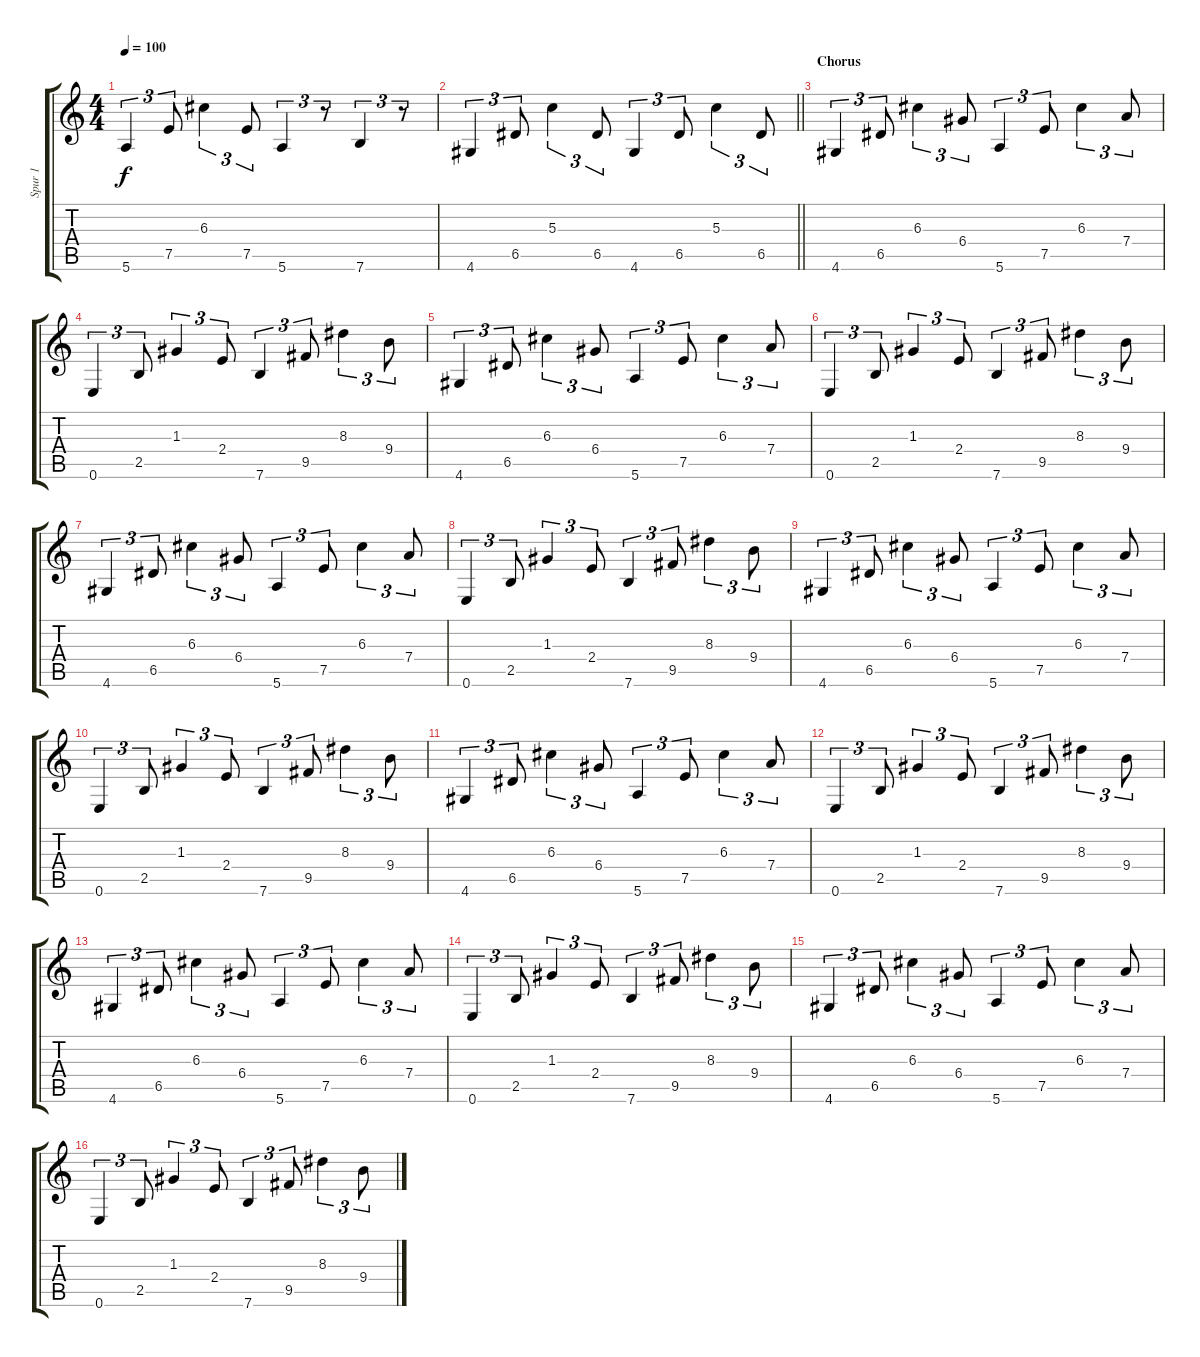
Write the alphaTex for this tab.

\track ("Spur 1" "Spur 1") {instrument acousticguitarnylon}
\staff {score tabs}
\tuning (E4 B3 G3 D3 A2 E2) {hide}
\ts (4 4)
\tempo 100
\clef g2
\ks c
5.6.4{tu (3 2) dy f} 7.5.8{tu (3 2)} 6.3.4{tu (3 2)} 7.5.8{tu (3 2)} 5.6.4{tu (3 2)} r.8{tu (3 2)} 7.6.4{tu (3 2)} r.8{tu (3 2)} |
\barLineRight lightlight
4.6.4{tu (3 2)} 6.5.8{tu (3 2)} 5.3.4{tu (3 2)} 6.5.8{tu (3 2)} 4.6.4{tu (3 2)} 6.5.8{tu (3 2)} 5.3.4{tu (3 2)} 6.5.8{tu (3 2)} |
\section ("" "Chorus")
4.6.4{tu (3 2)} 6.5.8{tu (3 2)} 6.3.4{tu (3 2)} 6.4.8{tu (3 2)} 5.6.4{tu (3 2)} 7.5.8{tu (3 2)} 6.3.4{tu (3 2)} 7.4.8{tu (3 2)} |
0.6.4{tu (3 2)} 2.5.8{tu (3 2)} 1.3.4{tu (3 2)} 2.4.8{tu (3 2)} 7.6.4{tu (3 2)} 9.5.8{tu (3 2)} 8.3.4{tu (3 2)} 9.4.8{tu (3 2)} |
4.6.4{tu (3 2)} 6.5.8{tu (3 2)} 6.3.4{tu (3 2)} 6.4.8{tu (3 2)} 5.6.4{tu (3 2)} 7.5.8{tu (3 2)} 6.3.4{tu (3 2)} 7.4.8{tu (3 2)} |
0.6.4{tu (3 2)} 2.5.8{tu (3 2)} 1.3.4{tu (3 2)} 2.4.8{tu (3 2)} 7.6.4{tu (3 2)} 9.5.8{tu (3 2)} 8.3.4{tu (3 2)} 9.4.8{tu (3 2)} |
4.6.4{tu (3 2)} 6.5.8{tu (3 2)} 6.3.4{tu (3 2)} 6.4.8{tu (3 2)} 5.6.4{tu (3 2)} 7.5.8{tu (3 2)} 6.3.4{tu (3 2)} 7.4.8{tu (3 2)} |
0.6.4{tu (3 2)} 2.5.8{tu (3 2)} 1.3.4{tu (3 2)} 2.4.8{tu (3 2)} 7.6.4{tu (3 2)} 9.5.8{tu (3 2)} 8.3.4{tu (3 2)} 9.4.8{tu (3 2)} |
4.6.4{tu (3 2)} 6.5.8{tu (3 2)} 6.3.4{tu (3 2)} 6.4.8{tu (3 2)} 5.6.4{tu (3 2)} 7.5.8{tu (3 2)} 6.3.4{tu (3 2)} 7.4.8{tu (3 2)} |
0.6.4{tu (3 2)} 2.5.8{tu (3 2)} 1.3.4{tu (3 2)} 2.4.8{tu (3 2)} 7.6.4{tu (3 2)} 9.5.8{tu (3 2)} 8.3.4{tu (3 2)} 9.4.8{tu (3 2)} |
4.6.4{tu (3 2)} 6.5.8{tu (3 2)} 6.3.4{tu (3 2)} 6.4.8{tu (3 2)} 5.6.4{tu (3 2)} 7.5.8{tu (3 2)} 6.3.4{tu (3 2)} 7.4.8{tu (3 2)} |
0.6.4{tu (3 2)} 2.5.8{tu (3 2)} 1.3.4{tu (3 2)} 2.4.8{tu (3 2)} 7.6.4{tu (3 2)} 9.5.8{tu (3 2)} 8.3.4{tu (3 2)} 9.4.8{tu (3 2)} |
4.6.4{tu (3 2)} 6.5.8{tu (3 2)} 6.3.4{tu (3 2)} 6.4.8{tu (3 2)} 5.6.4{tu (3 2)} 7.5.8{tu (3 2)} 6.3.4{tu (3 2)} 7.4.8{tu (3 2)} |
0.6.4{tu (3 2)} 2.5.8{tu (3 2)} 1.3.4{tu (3 2)} 2.4.8{tu (3 2)} 7.6.4{tu (3 2)} 9.5.8{tu (3 2)} 8.3.4{tu (3 2)} 9.4.8{tu (3 2)} |
4.6.4{tu (3 2)} 6.5.8{tu (3 2)} 6.3.4{tu (3 2)} 6.4.8{tu (3 2)} 5.6.4{tu (3 2)} 7.5.8{tu (3 2)} 6.3.4{tu (3 2)} 7.4.8{tu (3 2)} |
0.6.4{tu (3 2)} 2.5.8{tu (3 2)} 1.3.4{tu (3 2)} 2.4.8{tu (3 2)} 7.6.4{tu (3 2)} 9.5.8{tu (3 2)} 8.3.4{tu (3 2)} 9.4.8{tu (3 2)}
